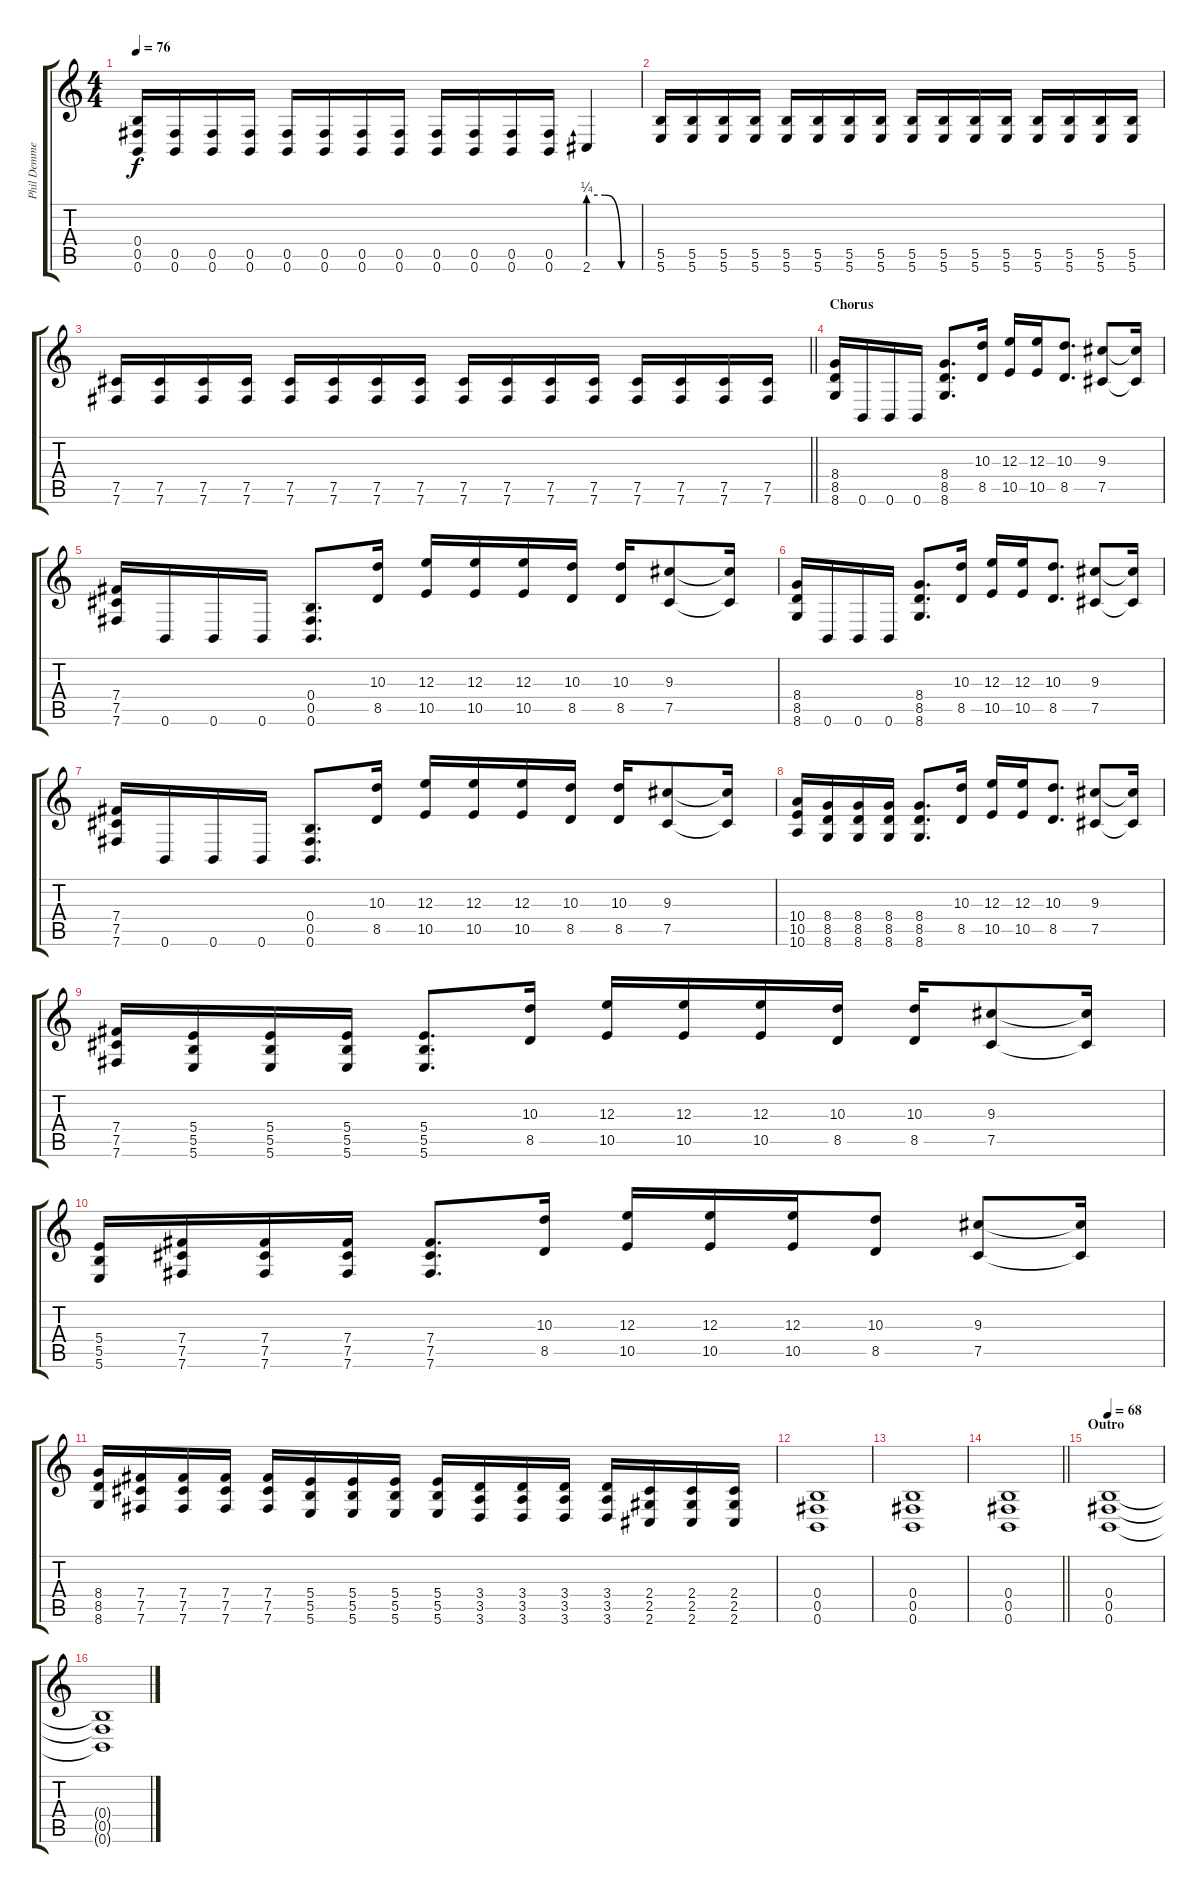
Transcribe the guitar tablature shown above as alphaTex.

\track ("Phil Demmel - Rhythm guitar" "Phil Demme") {instrument distortionguitar}
\staff {score tabs}
\tuning (Db4 Ab3 E3 B2 Gb2 B1) {hide}
\ts (4 4)
\tempo 76
\clef g2
\ks c
(0.4 0.5 0.6).16{dy f} (0.5 0.6).16 (0.5 0.6).16 (0.5 0.6).16 (0.5 0.6).16 (0.5 0.6).16 (0.5 0.6).16 (0.5 0.6).16 (0.5 0.6).16 (0.5 0.6).16 (0.5 0.6).16 (0.5 0.6).16 2.6{be (custom 0 1 20 1 40 0 60 0)}.4 |
(5.5 5.6).16 (5.5 5.6).16 (5.5 5.6).16 (5.5 5.6).16 (5.5 5.6).16 (5.5 5.6).16 (5.5 5.6).16 (5.5 5.6).16 (5.5 5.6).16 (5.5 5.6).16 (5.5 5.6).16 (5.5 5.6).16 (5.5 5.6).16 (5.5 5.6).16 (5.5 5.6).16 (5.5 5.6).16 |
\barLineRight lightlight
(7.5 7.6).16 (7.5 7.6).16 (7.5 7.6).16 (7.5 7.6).16 (7.5 7.6).16 (7.5 7.6).16 (7.5 7.6).16 (7.5 7.6).16 (7.5 7.6).16 (7.5 7.6).16 (7.5 7.6).16 (7.5 7.6).16 (7.5 7.6).16 (7.5 7.6).16 (7.5 7.6).16 (7.5 7.6).16 |
\section ("" "Chorus")
(8.4 8.5 8.6).16 0.6.16 0.6.16 0.6.16 (8.4 8.5 8.6).8{d} (10.3 8.5).16 (12.3 10.5).16 (12.3 10.5).16 (10.3 8.5).8{d} (9.3 7.5).8 (9.3{t} 7.5{t}).16 |
(7.4 7.5 7.6).16 0.6.16 0.6.16 0.6.16 (0.4 0.5 0.6).8{d} (10.3 8.5).16 (12.3 10.5).16 (12.3 10.5).16 (12.3 10.5).16 (10.3 8.5).16 (10.3 8.5).16 (9.3 7.5).8 (9.3{t} 7.5{t}).16 |
(8.4 8.5 8.6).16 0.6.16 0.6.16 0.6.16 (8.4 8.5 8.6).8{d} (10.3 8.5).16 (12.3 10.5).16 (12.3 10.5).16 (10.3 8.5).8{d} (9.3 7.5).8 (9.3{t} 7.5{t}).16 |
(7.4 7.5 7.6).16 0.6.16 0.6.16 0.6.16 (0.4 0.5 0.6).8{d} (10.3 8.5).16 (12.3 10.5).16 (12.3 10.5).16 (12.3 10.5).16 (10.3 8.5).16 (10.3 8.5).16 (9.3 7.5).8 (9.3{t} 7.5{t}).16 |
(10.4 10.5 10.6).16 (8.4 8.5 8.6).16 (8.4 8.5 8.6).16 (8.4 8.5 8.6).16 (8.4 8.5 8.6).8{d} (10.3 8.5).16 (12.3 10.5).16 (12.3 10.5).16 (10.3 8.5).8{d} (9.3 7.5).8 (9.3{t} 7.5{t}).16 |
(7.4 7.5 7.6).16 (5.4 5.5 5.6).16 (5.4 5.5 5.6).16 (5.4 5.5 5.6).16 (5.4 5.5 5.6).8{d} (10.3 8.5).16 (12.3 10.5).16 (12.3 10.5).16 (12.3 10.5).16 (10.3 8.5).16 (10.3 8.5).16 (9.3 7.5).8 (9.3{t} 7.5{t}).16 |
(5.4 5.5 5.6).16 (7.4 7.5 7.6).16 (7.4 7.5 7.6).16 (7.4 7.5 7.6).16 (7.4 7.5 7.6).8{d} (10.3 8.5).16 (12.3 10.5).16 (12.3 10.5).16 (12.3 10.5).16 (10.3 8.5).8 (9.3 7.5).8 (9.3{t} 7.5{t}).16 |
(8.4 8.5 8.6).16 (7.4 7.5 7.6).16 (7.4 7.5 7.6).16 (7.4 7.5 7.6).16 (7.4 7.5 7.6).16 (5.4 5.5 5.6).16 (5.4 5.5 5.6).16 (5.4 5.5 5.6).16 (5.4 5.5 5.6).16 (3.4 3.5 3.6).16 (3.4 3.5 3.6).16 (3.4 3.5 3.6).16 (3.4 3.5 3.6).16 (2.4 2.5 2.6).16 (2.4 2.5 2.6).16 (2.4 2.5 2.6).16 |
(0.4 0.5 0.6).1 |
(0.4 0.5 0.6).1 |
\barLineRight lightlight
(0.4 0.5 0.6).1 |
\section ("" "Outro")
\tempo 68
(0.4 0.5 0.6).1 |
(0.4{t} 0.5{t} 0.6{t}).1
